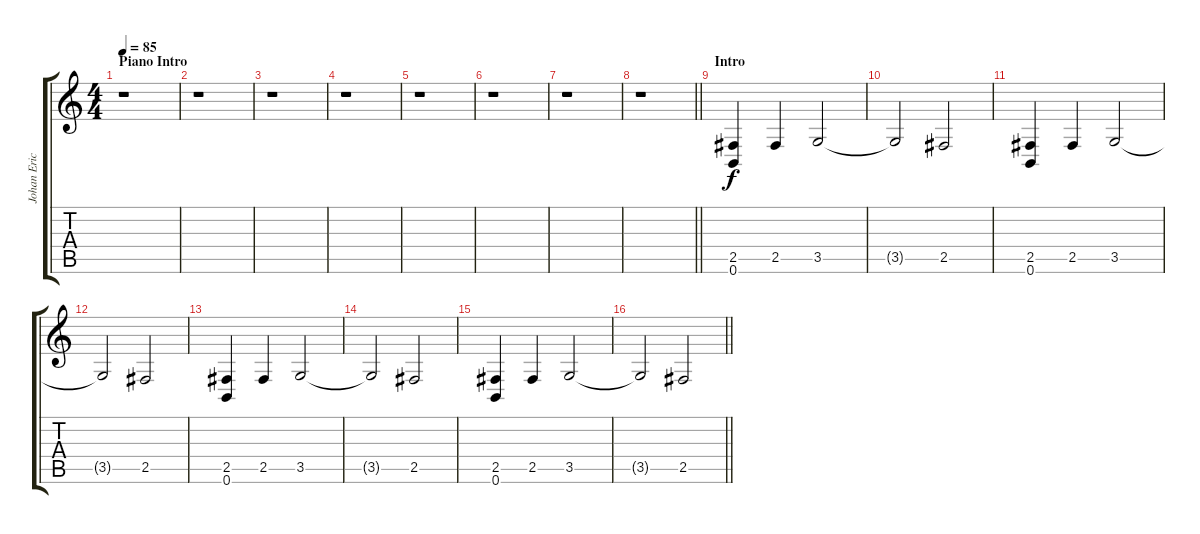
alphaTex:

\track ("Johan Ericson" "Johan Eric") {instrument distortionguitar}
\staff {score tabs}
\tuning (B3 Gb3 D3 A2 E2 B1) {hide}
\ts (4 4)
\section ("" "Piano Intro")
\tempo 85
\clef g2
\ks c
r.1{dy f instrument distortionguitar} |
r.1 |
r.1 |
r.1 |
r.1 |
r.1 |
r.1 |
\barLineRight lightlight
r.1 |
\section ("" "Intro")
(2.5 0.6).4 2.5.4 3.5.2 |
3.5{t}.2 2.5.2 |
(2.5 0.6).4 2.5.4 3.5.2 |
3.5{t}.2 2.5.2 |
(2.5 0.6).4 2.5.4 3.5.2 |
3.5{t}.2 2.5.2 |
(2.5 0.6).4 2.5.4 3.5.2 |
\barLineRight lightlight
3.5{t}.2 2.5.2
